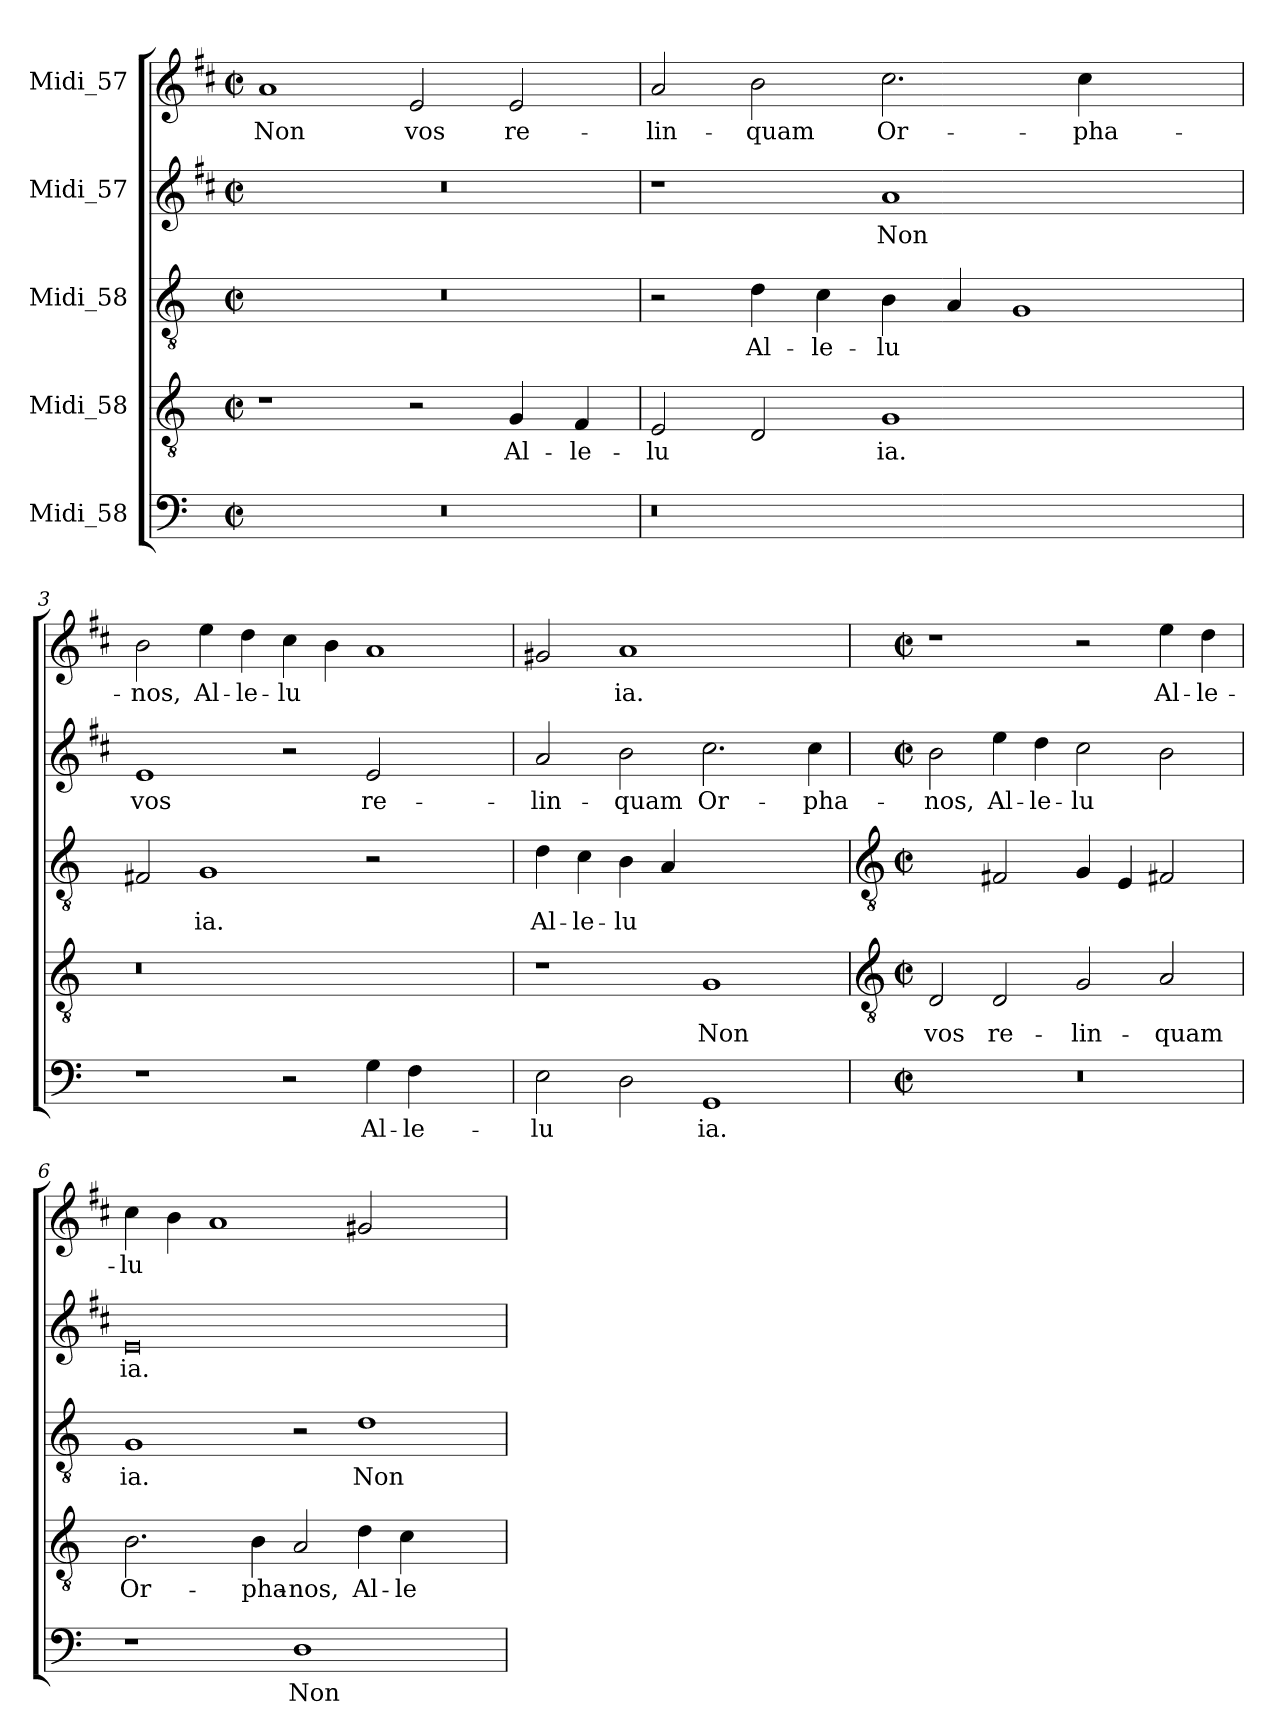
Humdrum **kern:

**kern	**text	**kern	**text	**kern	**text	**kern	**text	**kern	**text
*part5	*part5	*part4	*part4	*part3	*part3	*part2	*part2	*part1	*part1
*staff5	*staff5	*staff4	*staff4	*staff3	*staff3	*staff2	*staff2	*staff1	*staff1
*I"Midi_58	*	*I"Midi_58	*	*I"Midi_58	*	*I"Midi_57	*	*I"Midi_57	*
*clefF4	*	*clefGv2	*	*clefGv2	*	*clefG2	*	*clefG2	*
*	*	*	*	*	*	*ITrd1c2	*	*ITrd1c2	*
*k[]	*	*k[]	*	*k[]	*	*k[]	*	*k[]	*
*C:	*	*C:	*	*C:	*	*C:	*	*C:	*
*M4/2	*	*M4/2	*	*M4/2	*	*M4/2	*	*M4/2	*
*met(c|)	*	*met(c|)	*	*met(c|)	*	*met(c|)	*	*met(c|)	*
=1	=1	=1	=1	=1	=1	=1	=1	=1	=1
!	!	!	!	!	!	!	!	!	!LO:LY:b
0r	.	1r	.	0r	.	0r	.	1g	Non
!	!	!	!	!	!	!	!	!	!LO:LY:b
.	.	2r	.	.	.	.	.	2d	vos
!	!	!	!LO:LY:b	!	!	!	!	!	!LO:LY:b
.	.	4G	Al-	.	.	.	.	2d	re-
!	!	!	!LO:LY:b	!	!	!	!	!	!
.	.	4F	-le-	.	.	.	.	.	.
=2	=2	=2	=2	=2	=2	=2	=2	=2	=2
!	!	!	!LO:LY:b	!	!	!	!	!	!LO:LY:b
0r	.	2E	-lu	2r	.	1r	.	2g	-lin-
!	!	!	!	!	!LO:LY:b	!	!	!	!LO:LY:b
.	.	2D	.	4d	Al-	.	.	2a	-quam
!	!	!	!	!	!LO:LY:b	!	!	!	!
.	.	.	.	4c	-le-	.	.	.	.
!	!	!	!LO:LY:b	!	!LO:LY:b	!	!LO:LY:b	!	!LO:LY:b
.	.	1G	ia.	4B	-lu	1g	Non	2.b	Or-
.	.	.	.	4A	.	.	.	.	.
.	.	.	.	1G	.	.	.	.	.
!	!	!	!	!	!	!	!	!	!LO:LY:b
.	.	.	.	.	.	.	.	4b	-pha-
2ryy	.	2ryy	.	.	.	2ryy	.	2ryy	.
=3	=3	=3	=3	=3	=3	=3	=3	=3	=3
!	!	!	!	!	!	!	!LO:LY:b	!	!LO:LY:b
1r	.	0r	.	2F#X	.	1d	vos	2a	-nos,
!	!	!	!	!	!LO:LY:b	!	!	!	!LO:LY:b
.	.	.	.	1G	ia.	.	.	4dd	Al-
!	!	!	!	!	!	!	!	!	!LO:LY:b
.	.	.	.	.	.	.	.	4cc	-le-
!	!	!	!	!	!	!	!	!	!LO:LY:b
2r	.	.	.	.	.	2r	.	4b	-lu
.	.	.	.	.	.	.	.	4a	.
!	!LO:LY:b	!	!	!	!	!	!LO:LY:b	!	!
4G	Al-	.	.	2r	.	2d	re-	1g	.
!	!LO:LY:b	!	!	!	!	!	!	!	!
4F	-le-	.	.	.	.	.	.	.	.
2ryy	.	2ryy	.	2ryy	.	2ryy	.	.	.
=4	=4	=4	=4	=4	=4	=4	=4	=4	=4
!	!LO:LY:b	!	!	!	!LO:LY:b	!	!LO:LY:b	!	!
2E	-lu	1r	.	4d	Al-	2g	-lin-	2f#X	.
!	!	!	!	!	!LO:LY:b	!	!	!	!
.	.	.	.	4c	-le-	.	.	.	.
!	!	!	!	!	!LO:LY:b	!	!LO:LY:b	!	!LO:LY:b
2D	.	.	.	4B	-lu	2a	-quam	1g	ia.
.	.	.	.	4A	.	.	.	.	.
!	!LO:LY:b	!	!LO:LY:b	!	!	!	!LO:LY:b	!	!
1GG	ia.	1G	Non	[2Gyy	.	2.b	Or-	.	.
.	.	.	.	2ryy	.	.	.	2ryy	.
!	!	!	!	!	!	!	!LO:LY:b	!	!
.	.	.	.	.	.	4b	-pha-	.	.
!!LO:LB:g=z
=5	=5	=5	=5	=5	=5	=5	=5	=5	=5
*	*	*clefGv2	*	*clefGv2	*	*	*	*	*
*M4/2	*	*M4/2	*	*M4/2	*	*M4/2	*	*M4/2	*
*met(c|)	*	*met(c|)	*	*met(c|)	*	*met(c|)	*	*met(c|)	*
!	!	!	!LO:LY:b	!	!	!	!LO:LY:b	!	!
0r	.	2D	vos	2Gyy]	.	2a	-nos,	1r	.
!	!	!	!LO:LY:b	!	!	!	!LO:LY:b	!	!
.	.	2D	re-	2F#X	.	4dd	Al-	.	.
!	!	!	!	!	!	!	!LO:LY:b	!	!
.	.	.	.	.	.	4cc	-le-	.	.
!	!	!	!LO:LY:b	!	!	!	!LO:LY:b	!	!
.	.	2G	-lin-	4G	.	2b	-lu	2r	.
.	.	.	.	4E	.	.	.	.	.
!	!	!	!LO:LY:b	!	!	!	!	!	!LO:LY:b
.	.	2A	-quam	2F#X	.	2a	.	4dd	Al-
!	!	!	!	!	!	!	!	!	!LO:LY:b
.	.	.	.	.	.	.	.	4cc	-le-
=6	=6	=6	=6	=6	=6	=6	=6	=6	=6
!	!	!	!LO:LY:b	!	!LO:LY:b	!	!LO:LY:b	!	!LO:LY:b
1r	.	2.B	Or-	1G	ia.	0d	ia.	4b	-lu
.	.	.	.	.	.	.	.	4a	.
.	.	.	.	.	.	.	.	1g	.
!	!	!	!LO:LY:b	!	!	!	!	!	!
.	.	4B	-pha-	.	.	.	.	.	.
!	!LO:LY:b	!	!LO:LY:b	!	!	!	!	!	!
1D	Non	2A	-nos,	2r	.	.	.	.	.
!	!	!	!LO:LY:b	!	!LO:LY:b	!	!	!	!
.	.	4d	Al-	1d	Non	.	.	2f#X	.
!	!	!	!LO:LY:b	!	!	!	!	!	!
.	.	4c	-le-	.	.	.	.	.	.
2ryy	.	2ryy	.	.	.	2ryy	.	2ryy	.
=	=	=	=	=	=	=	=	=	=
*-	*-	*-	*-	*-	*-	*-	*-	*-	*-
